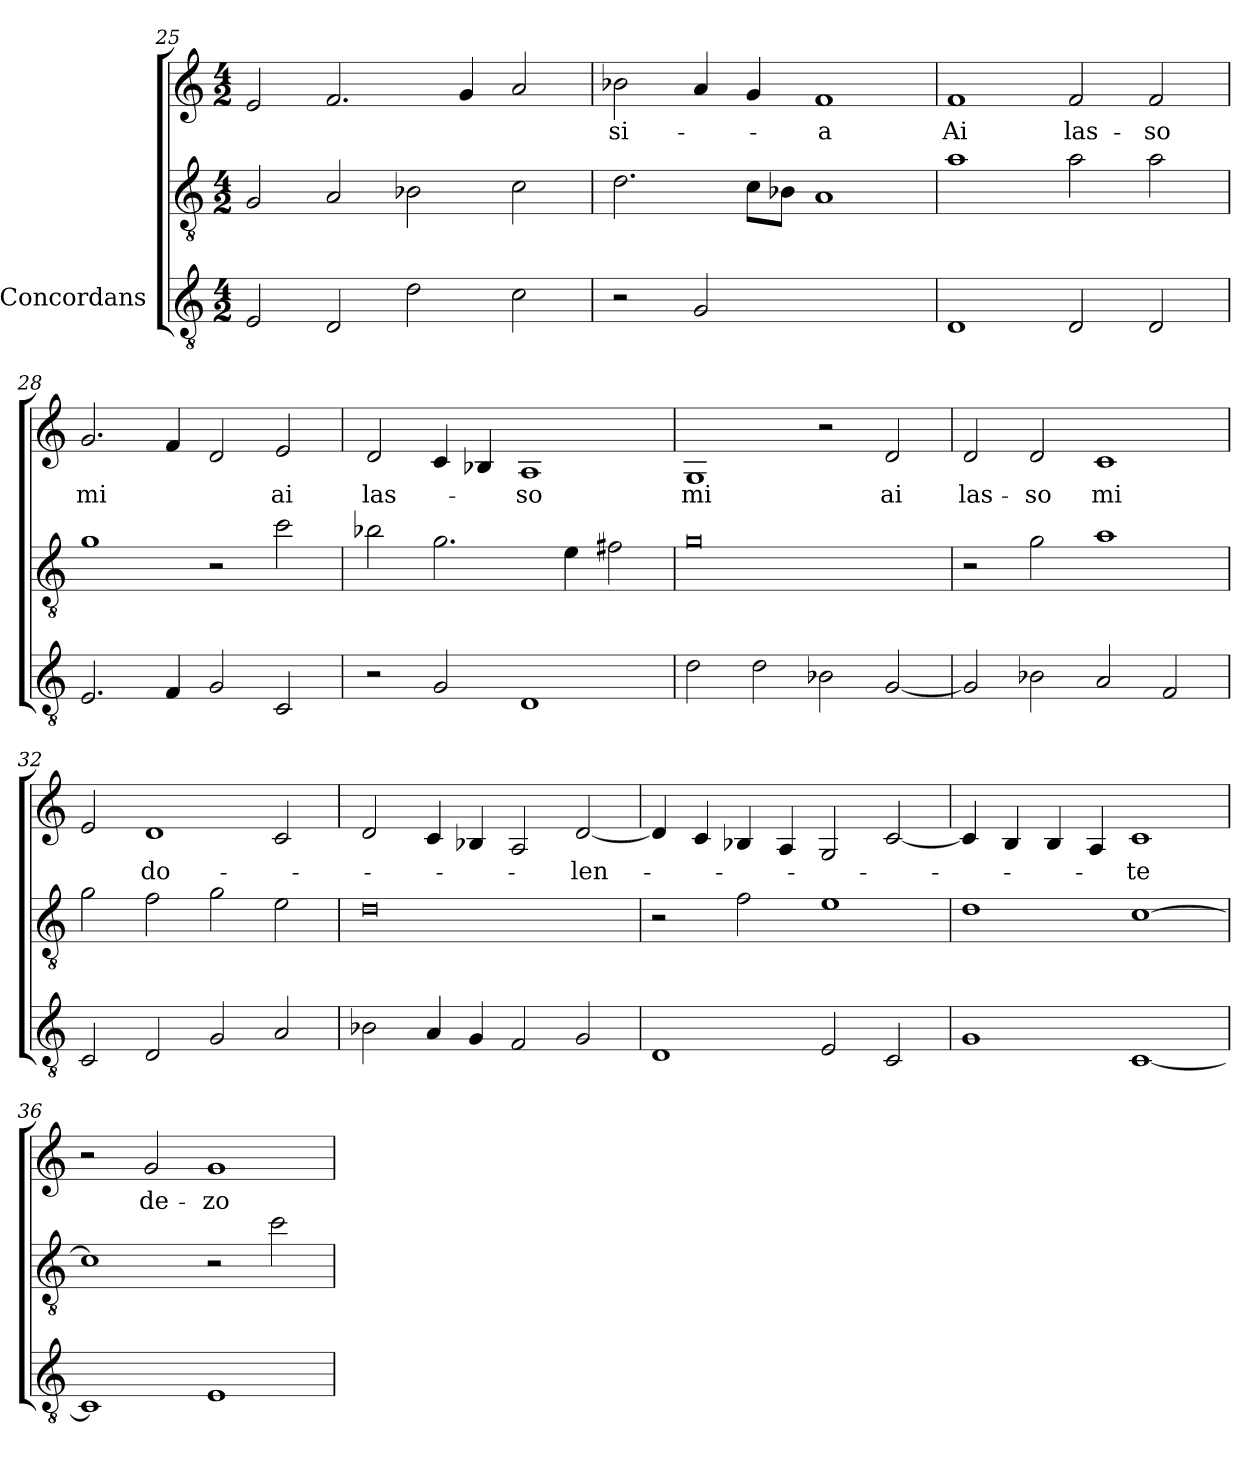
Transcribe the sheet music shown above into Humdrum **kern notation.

**kern	**kern	**kern	**text
*part3	*part2	*part1	*part1
*staff3	*staff2	*staff1	*staff1
*I"Concordans	*	*	*
*clefGv2	*clefGv2	*clefG2	*
*M4/2	*M4/2	*M4/2	*
=25	=25	=25	=25
2E	2G	2e	.
2D	2A	2.f	.
2d	2B-X	.	.
.	.	4g	.
2c	2c	2a	.
=26	=26	=26	=26
2r	2.d	2b-X	-si-
2G	.	4a	.
.	8c\L	4g	.
.	8B-X\J	.	.
1ryy	1A	1f	-a
=27	=27	=27	=27
1D	1a	1f	-Ai
2D	2a	2f	las-
2D	2a	2f	-so
=28	=28	=28	=28
2.E	1g	2.g	-mi
4F	.	4f	.
2G	2r	2d	.
2C	2cc	2e	-ai
=29	=29	=29	=29
2r	2b-X	2d	las-
2G	2.g	4c	.
.	.	4B-X	.
1D	.	1A	-so
.	4e	.	.
.	2f#X	.	.
=30	=30	=30	=30
2d	0g	1G	-mi
2d	.	.	.
2B-X	.	2r	.
[2G	.	2d	-ai
=31	=31	=31	=31
2G]	2r	2d	las-
2B-X	2g	2d	-so
2A	1a	1c	-mi
2F	.	.	.
=32	=32	=32	=32
2C	2g	2e	.
2D	2f	1d	do-
2G	2g	.	.
2A	2e	2c	.
=33	=33	=33	=33
2B-X	0d	2d	.
4A	.	4c	.
4G	.	4B-X	.
2F	.	2A	.
2G	.	[2d	-len-
=34	=34	=34	=34
1D	2r	4d]	.
.	.	4c	.
.	2f	4B-X	.
.	.	4A	.
2E	1e	2G	.
2C	.	[2c	.
=35	=35	=35	=35
1G	1d	4c]	.
.	.	4B	.
.	.	4B	.
.	.	4A	.
[1C	[1c	1c	-te
=36	=36	=36	=36
1C]	1c]	2r	.
.	.	2g	de-
1E	2r	1g	-zo
.	2cc	.	.
=	=	=	=
*-	*-	*-	*-
